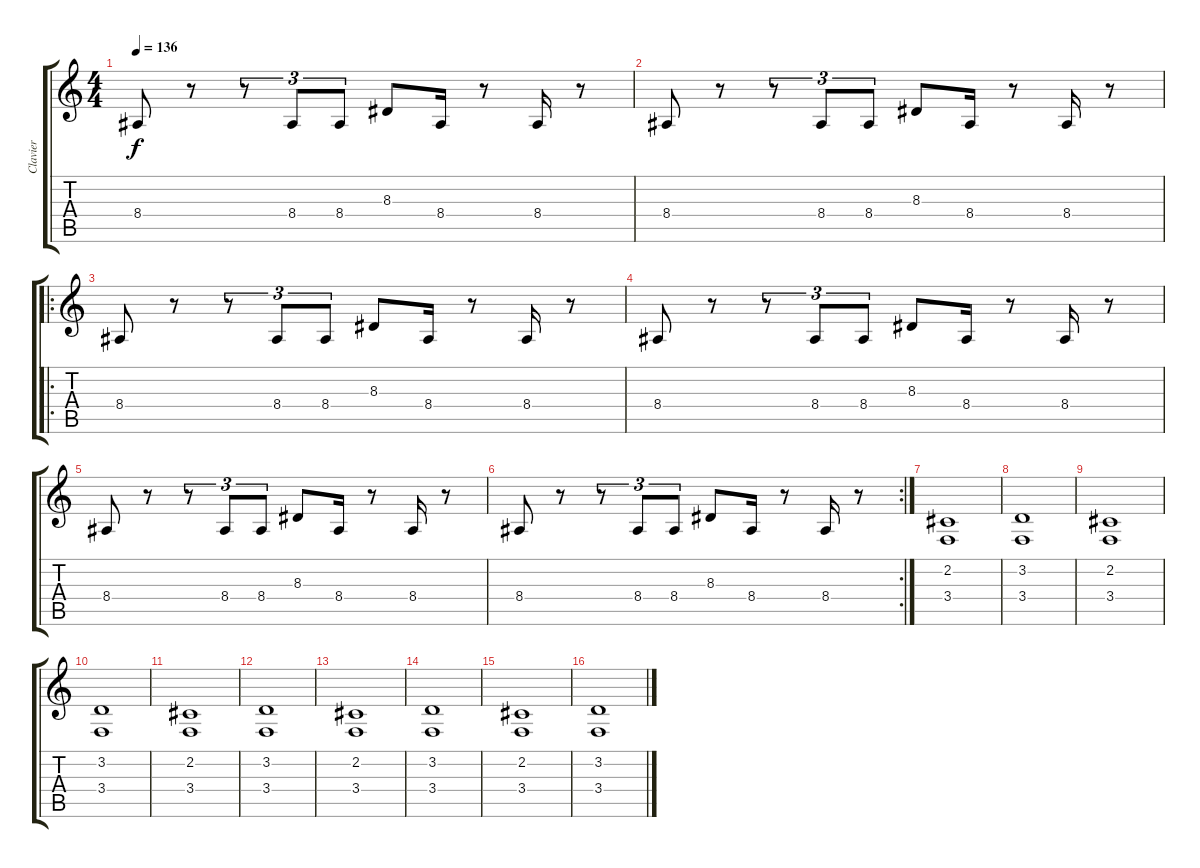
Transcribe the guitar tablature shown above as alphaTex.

\track ("Clavier" "Clavier") {instrument synthstrings1}
\staff {score tabs}
\tuning (E4 B3 G3 D3 A2 E2) {hide}
\ts (4 4)
\tempo 136
\clef g2
\ks c
8.4.8{dy f} r.8 r.8{tu (3 2)} 8.4.8{tu (3 2)} 8.4.8{tu (3 2)} 8.3.8 8.4.16 r.8 8.4.16 r.8 |
8.4.8 r.8 r.8{tu (3 2)} 8.4.8{tu (3 2)} 8.4.8{tu (3 2)} 8.3.8 8.4.16 r.8 8.4.16 r.8 |
\ro
8.4.8 r.8 r.8{tu (3 2)} 8.4.8{tu (3 2)} 8.4.8{tu (3 2)} 8.3.8 8.4.16 r.8 8.4.16 r.8 |
8.4.8 r.8 r.8{tu (3 2)} 8.4.8{tu (3 2)} 8.4.8{tu (3 2)} 8.3.8 8.4.16 r.8 8.4.16 r.8 |
8.4.8 r.8 r.8{tu (3 2)} 8.4.8{tu (3 2)} 8.4.8{tu (3 2)} 8.3.8 8.4.16 r.8 8.4.16 r.8 |
\rc 2
8.4.8 r.8 r.8{tu (3 2)} 8.4.8{tu (3 2)} 8.4.8{tu (3 2)} 8.3.8 8.4.16 r.8 8.4.16 r.8 |
(2.2 3.4).1{volume 14 instrument choiraahs} |
(3.2 3.4).1 |
(2.2 3.4).1 |
(3.2 3.4).1 |
(2.2 3.4).1 |
(3.2 3.4).1 |
(2.2 3.4).1 |
(3.2 3.4).1 |
(2.2 3.4).1 |
(3.2 3.4).1
